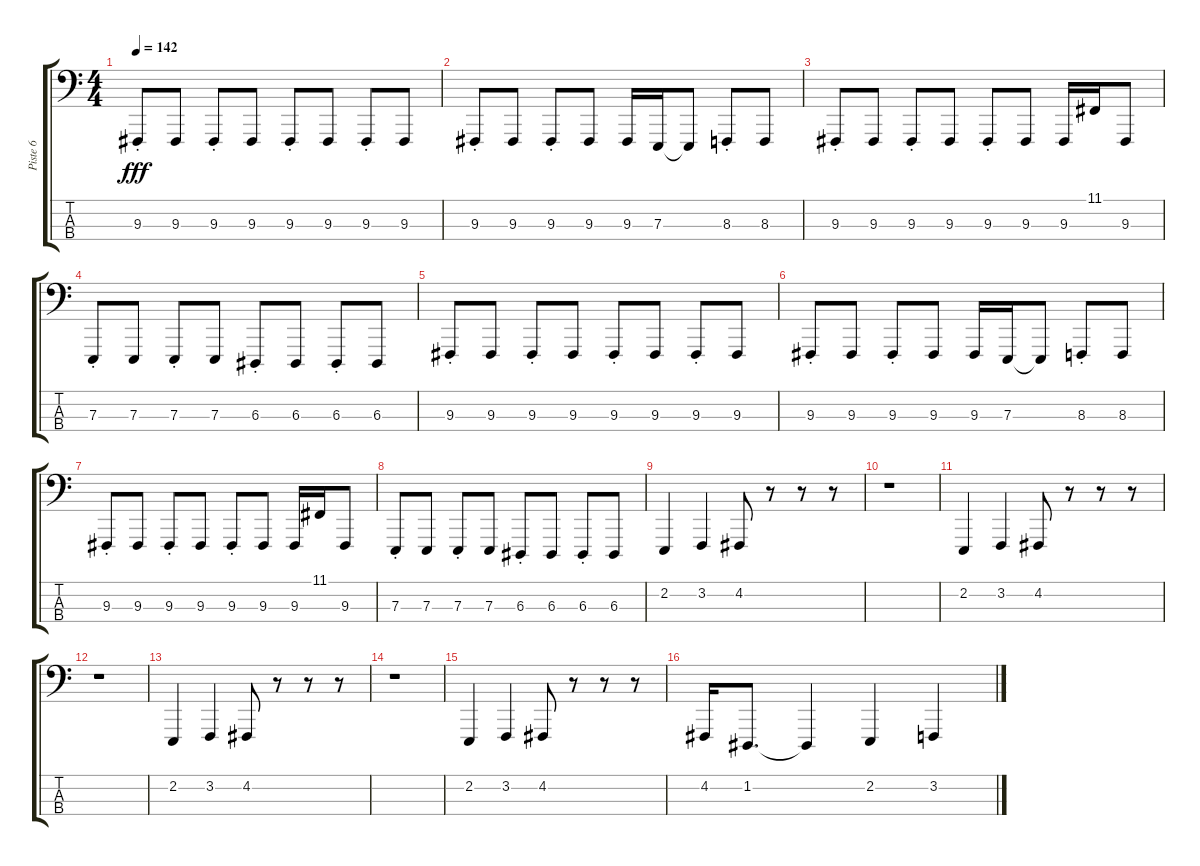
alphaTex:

\track ("Piste 6" "Piste 6") {instrument lead8bassandlead}
\staff {score tabs}
\tuning (G1 D1 A0 E0) {hide}
\ts (4 4)
\tempo 142
\clef f4
\ks c
9.3{st}.8{dy fff} 9.3.8 9.3{st}.8 9.3.8 9.3{st}.8 9.3.8 9.3{st}.8 9.3.8 |
9.3{st}.8 9.3.8 9.3{st}.8 9.3.8 9.3.16 7.3.16 7.3{t}.8 8.3{st}.8 8.3.8 |
9.3{st}.8 9.3.8 9.3{st}.8 9.3.8 9.3{st}.8 9.3.8 9.3.16 11.1.16 9.3.8 |
7.3{st}.8 7.3.8 7.3{st}.8 7.3.8 6.3{st}.8 6.3.8 6.3{st}.8 6.3.8 |
9.3{st}.8 9.3.8 9.3{st}.8 9.3.8 9.3{st}.8 9.3.8 9.3{st}.8 9.3.8 |
9.3{st}.8 9.3.8 9.3{st}.8 9.3.8 9.3.16 7.3.16 7.3{t}.8 8.3{st}.8 8.3.8 |
9.3{st}.8 9.3.8 9.3{st}.8 9.3.8 9.3{st}.8 9.3.8 9.3.16 11.1.16 9.3.8 |
7.3{st}.8 7.3.8 7.3{st}.8 7.3.8 6.3{st}.8 6.3.8 6.3{st}.8 6.3.8 |
2.2.4 3.2.4 4.2.8 r.8 r.8 r.8 |
r.1 |
2.2.4 3.2.4 4.2.8 r.8 r.8 r.8 |
r.1 |
2.2.4 3.2.4 4.2.8 r.8 r.8 r.8 |
r.1 |
2.2.4 3.2.4 4.2.8 r.8 r.8 r.8 |
4.2.16 1.2.8{d} 1.2{t}.4 2.2.4 3.2.4
